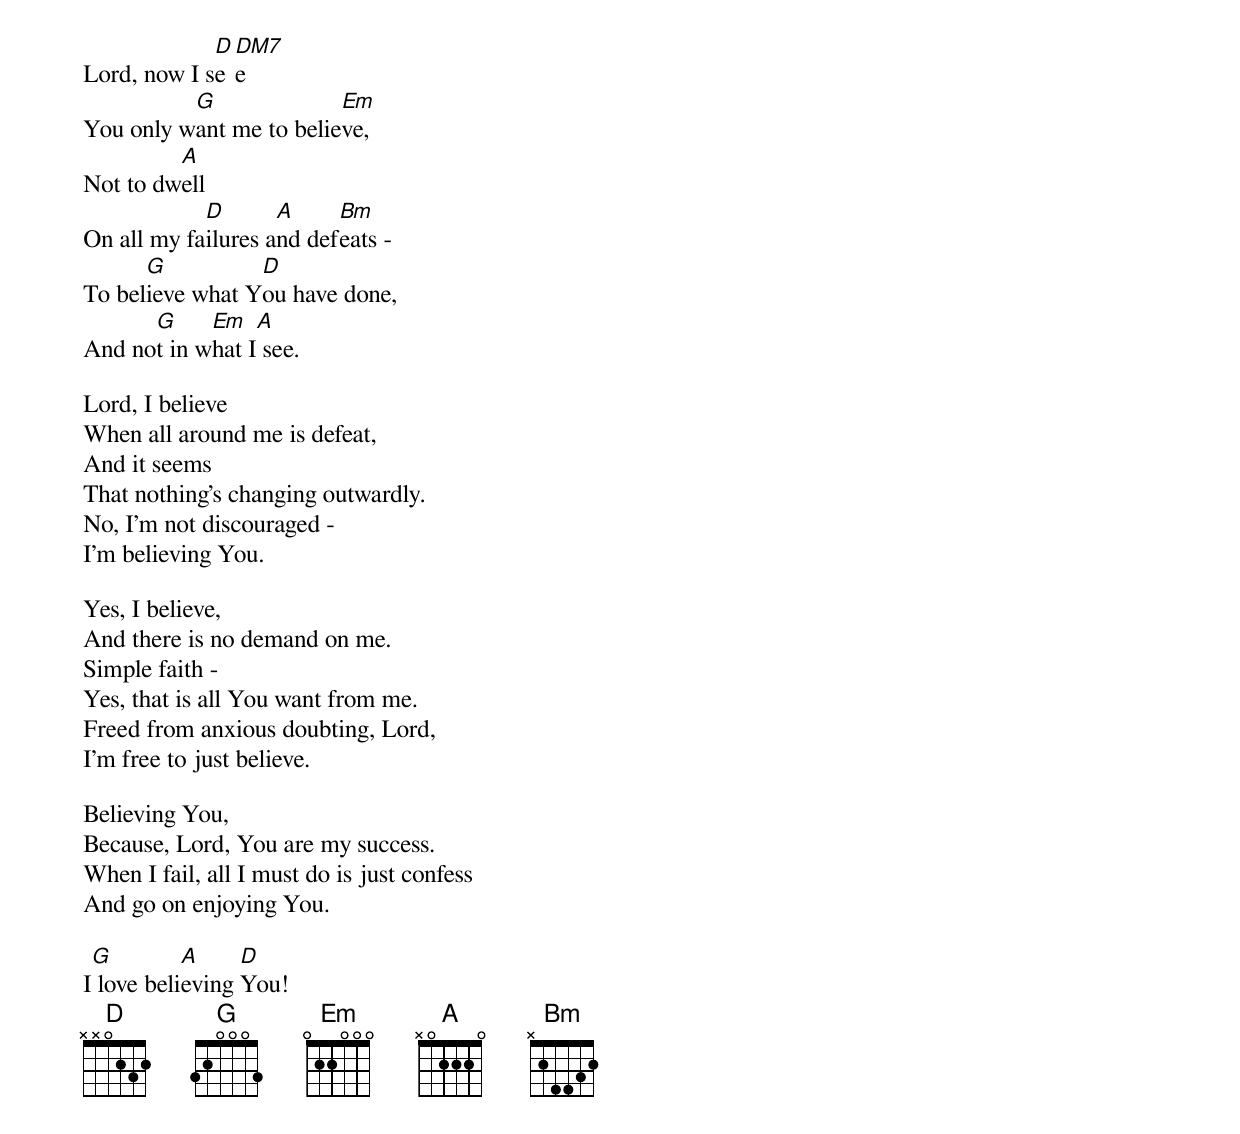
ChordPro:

Lord, now I s[D]e[DM7]e
You only w[G]ant me to belie[Em]ve,
Not to dw[A]ell
On all my fa[D]ilures a[A]nd def[Bm]eats -
To bel[G]ieve what Y[D]ou have done,
And no[G]t in w[Em]hat I[A] see.

Lord, I believe
When all around me is defeat,
And it seems
That nothing’s changing outwardly.
No, I’m not discouraged -
I’m believing You.

Yes, I believe,
And there is no demand on me.
Simple faith -
Yes, that is all You want from me.
Freed from anxious doubting, Lord,
I’m free to just believe.

Believing You,
Because, Lord, You are my success.
When I fail, all I must do is just confess
And go on enjoying You.

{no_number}
I[G] love beli[A]eving [D]You!
